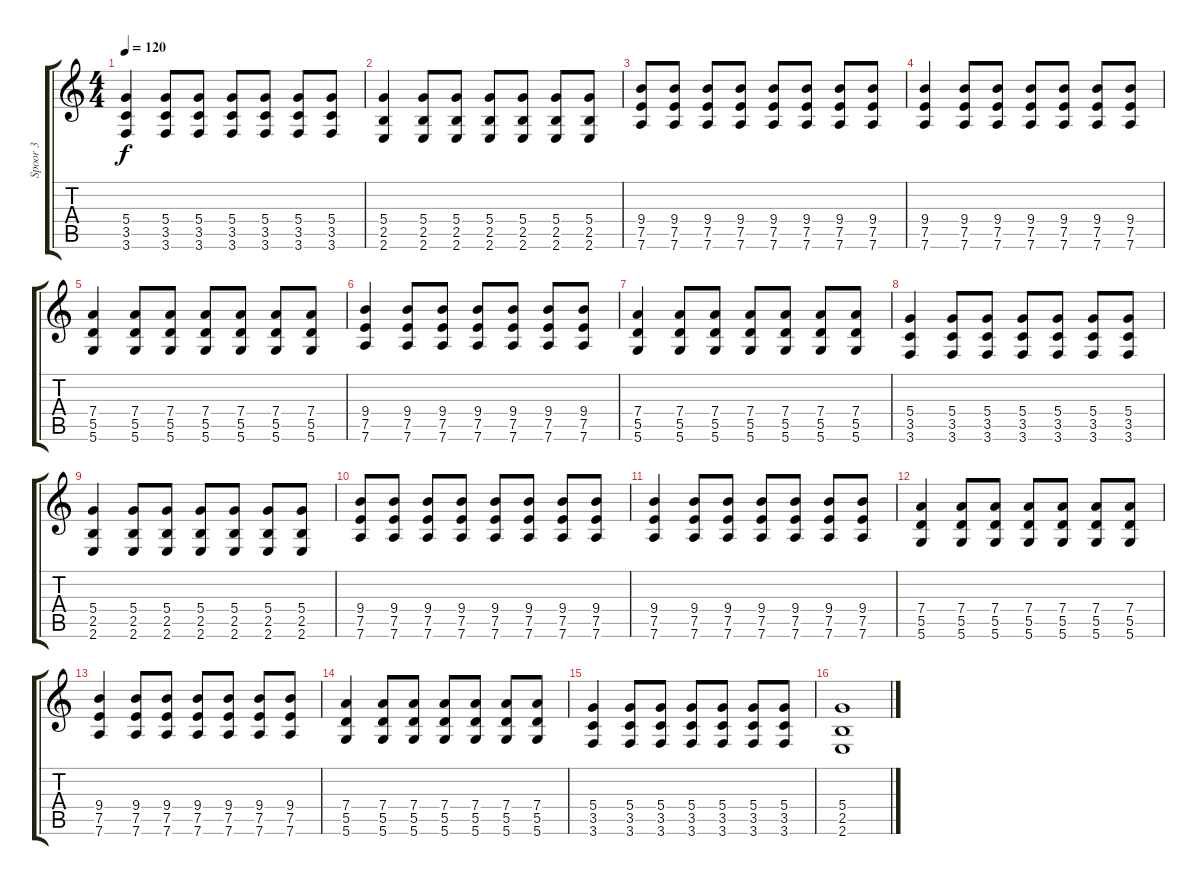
\track ("Spoor 3" "Spoor 3") {instrument electricguitarmuted}
\staff {score tabs}
\tuning (E4 B3 G3 D3 A2 D2) {hide}
\ts (4 4)
\tempo 120
\clef g2
\ks c
(5.4 3.5 3.6).4{dy f} (5.4 3.5 3.6).8 (5.4 3.5 3.6).8 (5.4 3.5 3.6).8 (5.4 3.5 3.6).8 (5.4 3.5 3.6).8 (5.4 3.5 3.6).8 |
(5.4 2.5 2.6).4 (5.4 2.5 2.6).8 (5.4 2.5 2.6).8 (5.4 2.5 2.6).8 (5.4 2.5 2.6).8 (5.4 2.5 2.6).8 (5.4 2.5 2.6).8 |
(9.4 7.5 7.6).8 (9.4 7.5 7.6).8 (9.4 7.5 7.6).8 (9.4 7.5 7.6).8 (9.4 7.5 7.6).8 (9.4 7.5 7.6).8 (9.4 7.5 7.6).8 (9.4 7.5 7.6).8 |
(9.4 7.5 7.6).4 (9.4 7.5 7.6).8 (9.4 7.5 7.6).8 (9.4 7.5 7.6).8 (9.4 7.5 7.6).8 (9.4 7.5 7.6).8 (9.4 7.5 7.6).8 |
(7.4 5.5 5.6).4 (7.4 5.5 5.6).8 (7.4 5.5 5.6).8 (7.4 5.5 5.6).8 (7.4 5.5 5.6).8 (7.4 5.5 5.6).8 (7.4 5.5 5.6).8 |
(9.4 7.5 7.6).4 (9.4 7.5 7.6).8 (9.4 7.5 7.6).8 (9.4 7.5 7.6).8 (9.4 7.5 7.6).8 (9.4 7.5 7.6).8 (9.4 7.5 7.6).8 |
(7.4 5.5 5.6).4 (7.4 5.5 5.6).8 (7.4 5.5 5.6).8 (7.4 5.5 5.6).8 (7.4 5.5 5.6).8 (7.4 5.5 5.6).8 (7.4 5.5 5.6).8 |
(5.4 3.5 3.6).4 (5.4 3.5 3.6).8 (5.4 3.5 3.6).8 (5.4 3.5 3.6).8 (5.4 3.5 3.6).8 (5.4 3.5 3.6).8 (5.4 3.5 3.6).8 |
(5.4 2.5 2.6).4 (5.4 2.5 2.6).8 (5.4 2.5 2.6).8 (5.4 2.5 2.6).8 (5.4 2.5 2.6).8 (5.4 2.5 2.6).8 (5.4 2.5 2.6).8 |
(9.4 7.5 7.6).8 (9.4 7.5 7.6).8 (9.4 7.5 7.6).8 (9.4 7.5 7.6).8 (9.4 7.5 7.6).8 (9.4 7.5 7.6).8 (9.4 7.5 7.6).8 (9.4 7.5 7.6).8 |
(9.4 7.5 7.6).4 (9.4 7.5 7.6).8 (9.4 7.5 7.6).8 (9.4 7.5 7.6).8 (9.4 7.5 7.6).8 (9.4 7.5 7.6).8 (9.4 7.5 7.6).8 |
(7.4 5.5 5.6).4 (7.4 5.5 5.6).8 (7.4 5.5 5.6).8 (7.4 5.5 5.6).8 (7.4 5.5 5.6).8 (7.4 5.5 5.6).8 (7.4 5.5 5.6).8 |
(9.4 7.5 7.6).4 (9.4 7.5 7.6).8 (9.4 7.5 7.6).8 (9.4 7.5 7.6).8 (9.4 7.5 7.6).8 (9.4 7.5 7.6).8 (9.4 7.5 7.6).8 |
(7.4 5.5 5.6).4 (7.4 5.5 5.6).8 (7.4 5.5 5.6).8 (7.4 5.5 5.6).8 (7.4 5.5 5.6).8 (7.4 5.5 5.6).8 (7.4 5.5 5.6).8 |
(5.4 3.5 3.6).4 (5.4 3.5 3.6).8 (5.4 3.5 3.6).8 (5.4 3.5 3.6).8 (5.4 3.5 3.6).8 (5.4 3.5 3.6).8 (5.4 3.5 3.6).8 |
(5.4 2.5 2.6).1
